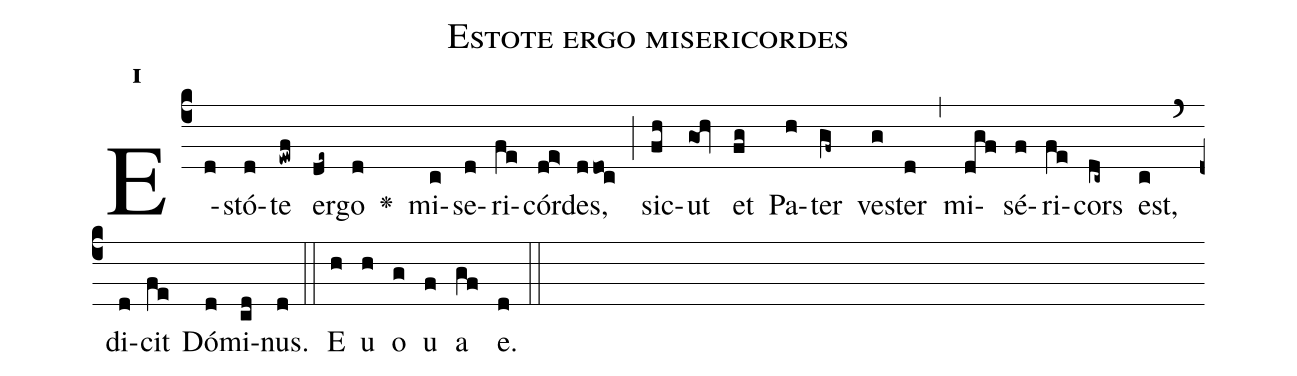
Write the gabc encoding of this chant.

name:Estote ergo misericordes;
office-part:Antiphona;
mode:1;
%%
initial-style: 1;
name: Estote ergo misericordes
book: Antiphonae & Responsoria/Tomus II, p. 35;
occasion: Hebdomada II Quadragesimae Feria II;
office-part: Laudes Ant E;
user-notes: ;
commentary: ;
annotation: 1d;
centering-scheme: english;
fontsize: 12;
font: OFLSortsMillGoudy;
height: 11;
width: 4.5;
%%
(c4)E(d)stó(d)te(ewf) er(de~)go(d) <v>\greheightstar</v>()  mi(c)se(d)ri(fe)cór(de>)des,(ddoc) (;) sic(fh)ut(goh) et(fg) Pa(h)ter(gf~) ve(g)ster(d) (,) mi(dgf)sé(f)ri(fe)cors(dc~) est,(c) (`) di(d)cit(fe) Dó(d)mi(cd)nus.(d) (::)
E(h) u(h) o(g) u(f) a(gf) e.(d) (::)
